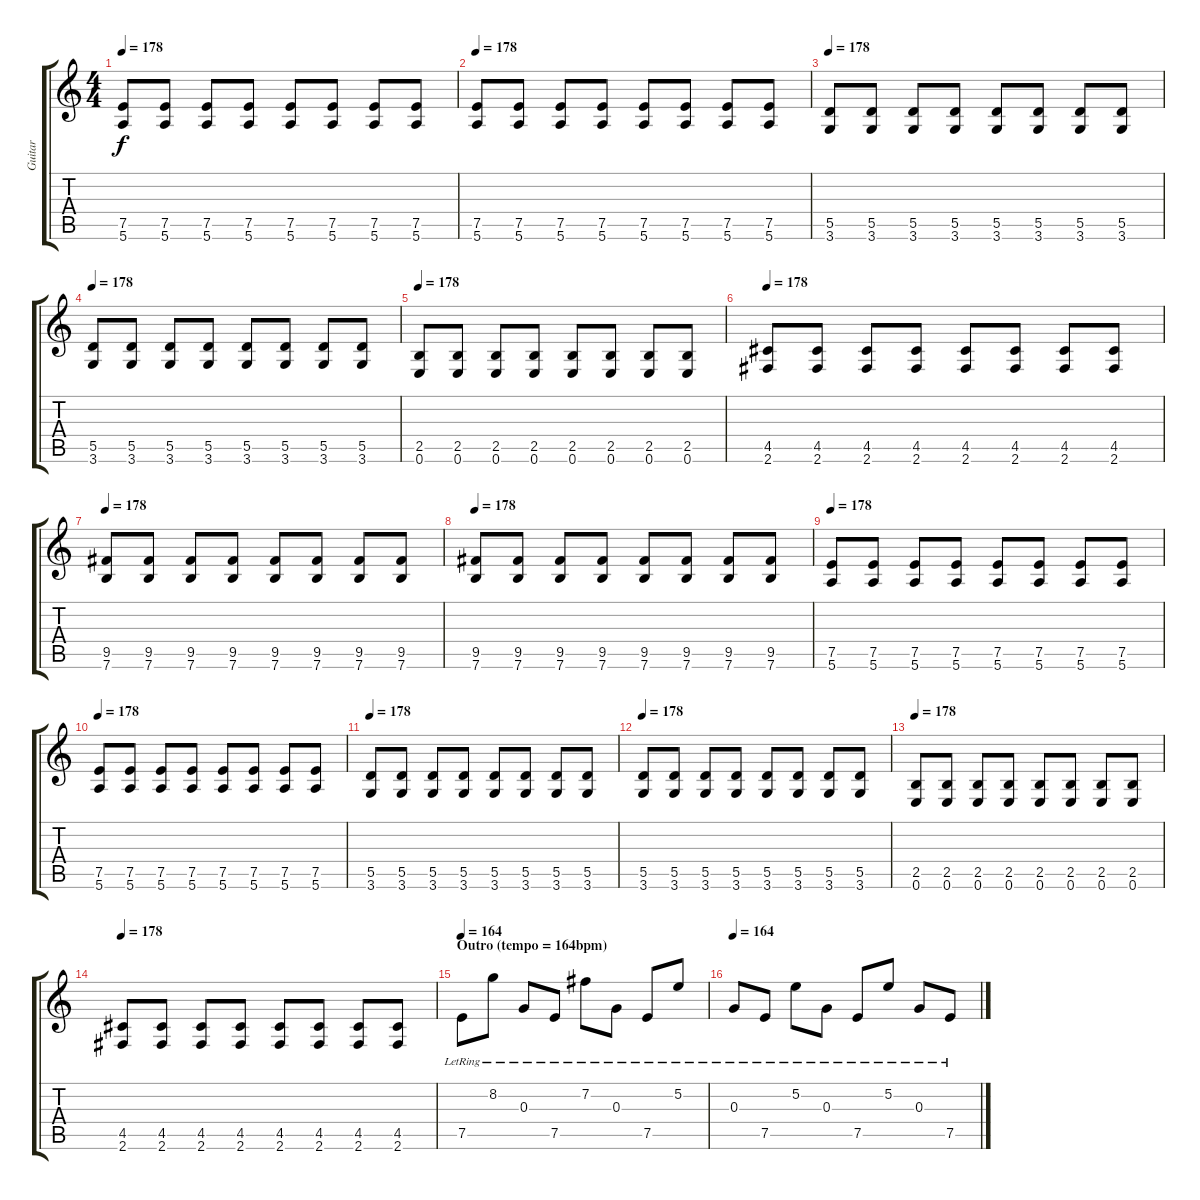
\track ("Guitar" "Guitar") {instrument distortionguitar}
\staff {score tabs}
\tuning (E4 B3 G3 D3 A2 E2) {hide}
\ts (4 4)
\tempo 178
\clef g2
\ks c
(7.5 5.6).8{dy f} (7.5 5.6).8 (7.5 5.6).8 (7.5 5.6).8 (7.5 5.6).8 (7.5 5.6).8 (7.5 5.6).8 (7.5 5.6).8 |
\tempo 178
(7.5 5.6).8 (7.5 5.6).8 (7.5 5.6).8 (7.5 5.6).8 (7.5 5.6).8 (7.5 5.6).8 (7.5 5.6).8 (7.5 5.6).8 |
\tempo 178
(5.5 3.6).8 (5.5 3.6).8 (5.5 3.6).8 (5.5 3.6).8 (5.5 3.6).8 (5.5 3.6).8 (5.5 3.6).8 (5.5 3.6).8 |
\tempo 178
(5.5 3.6).8 (5.5 3.6).8 (5.5 3.6).8 (5.5 3.6).8 (5.5 3.6).8 (5.5 3.6).8 (5.5 3.6).8 (5.5 3.6).8 |
\tempo 178
(2.5 0.6).8 (2.5 0.6).8 (2.5 0.6).8 (2.5 0.6).8 (2.5 0.6).8 (2.5 0.6).8 (2.5 0.6).8 (2.5 0.6).8 |
\tempo 178
(4.5 2.6).8 (4.5 2.6).8 (4.5 2.6).8 (4.5 2.6).8 (4.5 2.6).8 (4.5 2.6).8 (4.5 2.6).8 (4.5 2.6).8 |
\tempo 178
(9.5 7.6).8 (9.5 7.6).8 (9.5 7.6).8 (9.5 7.6).8 (9.5 7.6).8 (9.5 7.6).8 (9.5 7.6).8 (9.5 7.6).8 |
\tempo 178
(9.5 7.6).8 (9.5 7.6).8 (9.5 7.6).8 (9.5 7.6).8 (9.5 7.6).8 (9.5 7.6).8 (9.5 7.6).8 (9.5 7.6).8 |
\tempo 178
(7.5 5.6).8 (7.5 5.6).8 (7.5 5.6).8 (7.5 5.6).8 (7.5 5.6).8 (7.5 5.6).8 (7.5 5.6).8 (7.5 5.6).8 |
\tempo 178
(7.5 5.6).8 (7.5 5.6).8 (7.5 5.6).8 (7.5 5.6).8 (7.5 5.6).8 (7.5 5.6).8 (7.5 5.6).8 (7.5 5.6).8 |
\tempo 178
(5.5 3.6).8 (5.5 3.6).8 (5.5 3.6).8 (5.5 3.6).8 (5.5 3.6).8 (5.5 3.6).8 (5.5 3.6).8 (5.5 3.6).8 |
\tempo 178
(5.5 3.6).8 (5.5 3.6).8 (5.5 3.6).8 (5.5 3.6).8 (5.5 3.6).8 (5.5 3.6).8 (5.5 3.6).8 (5.5 3.6).8 |
\tempo 178
(2.5 0.6).8 (2.5 0.6).8 (2.5 0.6).8 (2.5 0.6).8 (2.5 0.6).8 (2.5 0.6).8 (2.5 0.6).8 (2.5 0.6).8 |
\tempo 178
(4.5 2.6).8 (4.5 2.6).8 (4.5 2.6).8 (4.5 2.6).8 (4.5 2.6).8 (4.5 2.6).8 (4.5 2.6).8 (4.5 2.6).8 |
\section ("" "Outro (tempo = 164bpm)")
\tempo 164
7.5{lr}.8{instrument electricguitarjazz} 8.2{lr}.8 0.3{lr}.8 7.5{lr}.8 7.2{lr}.8 0.3{lr}.8 7.5{lr}.8 5.2{lr}.8 |
\tempo 164
0.3{lr}.8{instrument electricguitarjazz} 7.5{lr}.8 5.2{lr}.8 0.3{lr}.8 7.5{lr}.8 5.2{lr}.8 0.3{lr}.8 7.5{lr}.8
